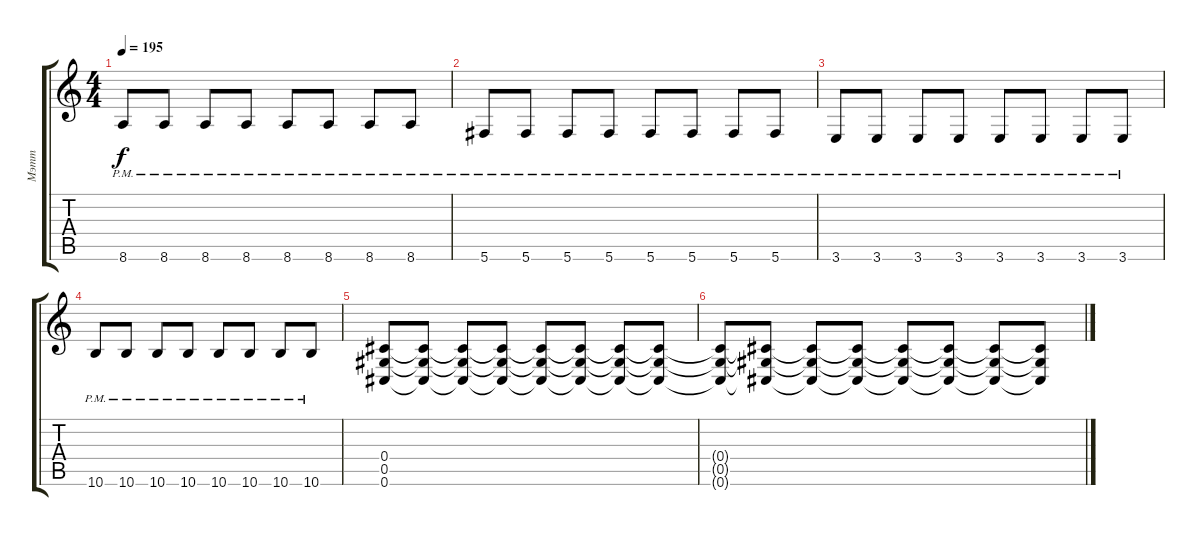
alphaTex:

\track ("Мэтт" "Мэтт") {instrument distortionguitar}
\staff {score tabs}
\tuning (Eb4 Bb3 Gb3 Db3 Ab2 Db2) {hide}
\ts (4 4)
\tempo 195
\clef g2
\ks c
8.6{pm}.8{dy f} 8.6{pm}.8 8.6{pm}.8 8.6{pm}.8 8.6{pm}.8 8.6{pm}.8 8.6{pm}.8 8.6{pm}.8 |
5.6{pm}.8 5.6{pm}.8 5.6{pm}.8 5.6{pm}.8 5.6{pm}.8 5.6{pm}.8 5.6{pm}.8 5.6{pm}.8 |
3.6{pm}.8 3.6{pm}.8 3.6{pm}.8 3.6{pm}.8 3.6{pm}.8 3.6{pm}.8 3.6{pm}.8 3.6{pm}.8 |
10.6{pm}.8 10.6{pm}.8 10.6{pm}.8 10.6{pm}.8 10.6{pm}.8 10.6{pm}.8 10.6{pm}.8 10.6{pm}.8 |
(0.4 0.5 0.6).8 (0.4{t} 0.5{t} 0.6{t}).8 (0.4{t} 0.5{t} 0.6{t}).8 (0.4{t} 0.5{t} 0.6{t}).8 (0.4{t} 0.5{t} 0.6{t}).8 (0.4{t} 0.5{t} 0.6{t}).8 (0.4{t} 0.5{t} 0.6{t}).8 (0.4{t} 0.5{t} 0.6{t}).8 |
(0.4{t} 0.5{t} 0.6{t}).8 (0.4{t} 0.5{t} 0.6{t}).8 (0.4{t} 0.5{t} 0.6{t}).8 (0.4{t} 0.5{t} 0.6{t}).8 (0.4{t} 0.5{t} 0.6{t}).8 (0.4{t} 0.5{t} 0.6{t}).8 (0.4{t} 0.5{t} 0.6{t}).8 (0.4{t} 0.5{t} 0.6{t}).8
